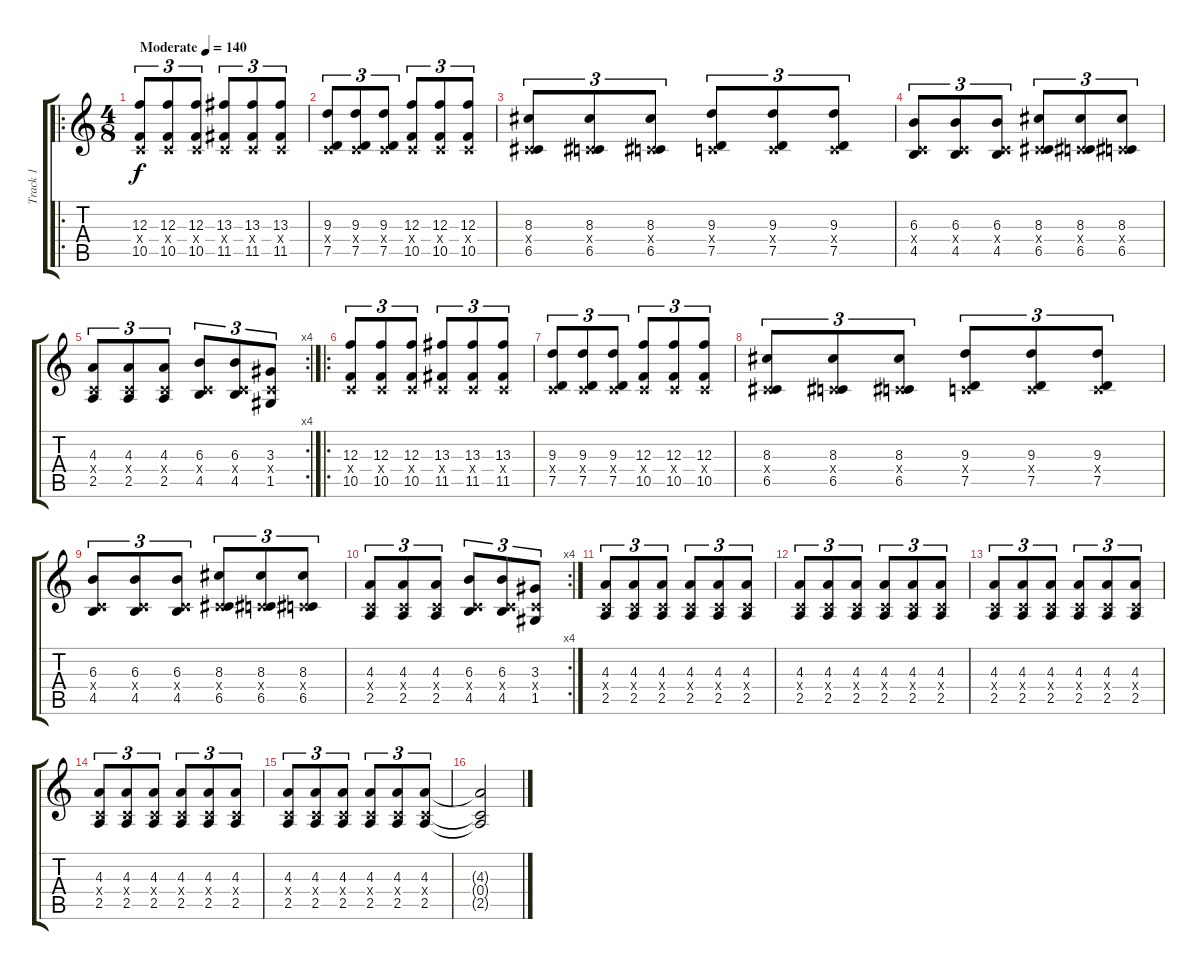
\track ("Track 1" "Track 1") {instrument distortionguitar}
\staff {score tabs}
\tuning (D4 A3 F3 C3 G2 C2) {hide}
\ro
\ts (4 8)
\tempo (140 "Moderate")
\clef g2
\ks c
(12.3 0.4{x} 10.5).8{tu (3 2) dy f instrument distortionguitar} (12.3 0.4{x} 10.5).8{tu (3 2)} (12.3 0.4{x} 10.5).8{tu (3 2)} (13.3 0.4{x} 11.5).8{tu (3 2)} (13.3 0.4{x} 11.5).8{tu (3 2)} (13.3 0.4{x} 11.5).8{tu (3 2)} |
(9.3 0.4{x} 7.5).8{tu (3 2)} (9.3 0.4{x} 7.5).8{tu (3 2)} (9.3 0.4{x} 7.5).8{tu (3 2)} (12.3 0.4{x} 10.5).8{tu (3 2)} (12.3 0.4{x} 10.5).8{tu (3 2)} (12.3 0.4{x} 10.5).8{tu (3 2)} |
(8.3 0.4{x} 6.5).8{tu (3 2)} (8.3 0.4{x} 6.5).8{tu (3 2)} (8.3 0.4{x} 6.5).8{tu (3 2)} (9.3 0.4{x} 7.5).8{tu (3 2)} (9.3 0.4{x} 7.5).8{tu (3 2)} (9.3 0.4{x} 7.5).8{tu (3 2)} |
(6.3 0.4{x} 4.5).8{tu (3 2)} (6.3 0.4{x} 4.5).8{tu (3 2)} (6.3 0.4{x} 4.5).8{tu (3 2)} (8.3 0.4{x} 6.5).8{tu (3 2)} (8.3 0.4{x} 6.5).8{tu (3 2)} (8.3 0.4{x} 6.5).8{tu (3 2)} |
\rc 4
(4.3 0.4{x} 2.5).8{tu (3 2)} (4.3 0.4{x} 2.5).8{tu (3 2)} (4.3 0.4{x} 2.5).8{tu (3 2)} (6.3 0.4{x} 4.5).8{tu (3 2)} (6.3 0.4{x} 4.5).8{tu (3 2)} (3.3 0.4{x} 1.5).8{tu (3 2)} |
\ro
(12.3 0.4{x} 10.5).8{tu (3 2)} (12.3 0.4{x} 10.5).8{tu (3 2)} (12.3 0.4{x} 10.5).8{tu (3 2)} (13.3 0.4{x} 11.5).8{tu (3 2)} (13.3 0.4{x} 11.5).8{tu (3 2)} (13.3 0.4{x} 11.5).8{tu (3 2)} |
(9.3 0.4{x} 7.5).8{tu (3 2)} (9.3 0.4{x} 7.5).8{tu (3 2)} (9.3 0.4{x} 7.5).8{tu (3 2)} (12.3 0.4{x} 10.5).8{tu (3 2)} (12.3 0.4{x} 10.5).8{tu (3 2)} (12.3 0.4{x} 10.5).8{tu (3 2)} |
(8.3 0.4{x} 6.5).8{tu (3 2)} (8.3 0.4{x} 6.5).8{tu (3 2)} (8.3 0.4{x} 6.5).8{tu (3 2)} (9.3 0.4{x} 7.5).8{tu (3 2)} (9.3 0.4{x} 7.5).8{tu (3 2)} (9.3 0.4{x} 7.5).8{tu (3 2)} |
(6.3 0.4{x} 4.5).8{tu (3 2)} (6.3 0.4{x} 4.5).8{tu (3 2)} (6.3 0.4{x} 4.5).8{tu (3 2)} (8.3 0.4{x} 6.5).8{tu (3 2)} (8.3 0.4{x} 6.5).8{tu (3 2)} (8.3 0.4{x} 6.5).8{tu (3 2)} |
\rc 4
(4.3 0.4{x} 2.5).8{tu (3 2)} (4.3 0.4{x} 2.5).8{tu (3 2)} (4.3 0.4{x} 2.5).8{tu (3 2)} (6.3 0.4{x} 4.5).8{tu (3 2)} (6.3 0.4{x} 4.5).8{tu (3 2)} (3.3 0.4{x} 1.5).8{tu (3 2)} |
(4.3 0.4{x} 2.5).8{tu (3 2)} (4.3 0.4{x} 2.5).8{tu (3 2)} (4.3 0.4{x} 2.5).8{tu (3 2)} (4.3 0.4{x} 2.5).8{tu (3 2)} (4.3 0.4{x} 2.5).8{tu (3 2)} (4.3 0.4{x} 2.5).8{tu (3 2)} |
(4.3 0.4{x} 2.5).8{tu (3 2)} (4.3 0.4{x} 2.5).8{tu (3 2)} (4.3 0.4{x} 2.5).8{tu (3 2)} (4.3 0.4{x} 2.5).8{tu (3 2)} (4.3 0.4{x} 2.5).8{tu (3 2)} (4.3 0.4{x} 2.5).8{tu (3 2)} |
(4.3 0.4{x} 2.5).8{tu (3 2)} (4.3 0.4{x} 2.5).8{tu (3 2)} (4.3 0.4{x} 2.5).8{tu (3 2)} (4.3 0.4{x} 2.5).8{tu (3 2)} (4.3 0.4{x} 2.5).8{tu (3 2)} (4.3 0.4{x} 2.5).8{tu (3 2)} |
(4.3 0.4{x} 2.5).8{tu (3 2)} (4.3 0.4{x} 2.5).8{tu (3 2)} (4.3 0.4{x} 2.5).8{tu (3 2)} (4.3 0.4{x} 2.5).8{tu (3 2)} (4.3 0.4{x} 2.5).8{tu (3 2)} (4.3 0.4{x} 2.5).8{tu (3 2)} |
(4.3 0.4{x} 2.5).8{tu (3 2)} (4.3 0.4{x} 2.5).8{tu (3 2)} (4.3 0.4{x} 2.5).8{tu (3 2)} (4.3 0.4{x} 2.5).8{tu (3 2)} (4.3 0.4{x} 2.5).8{tu (3 2)} (4.3 0.4{x} 2.5).8{tu (3 2)} |
(4.3{t} 0.4{t} 2.5{t}).2
